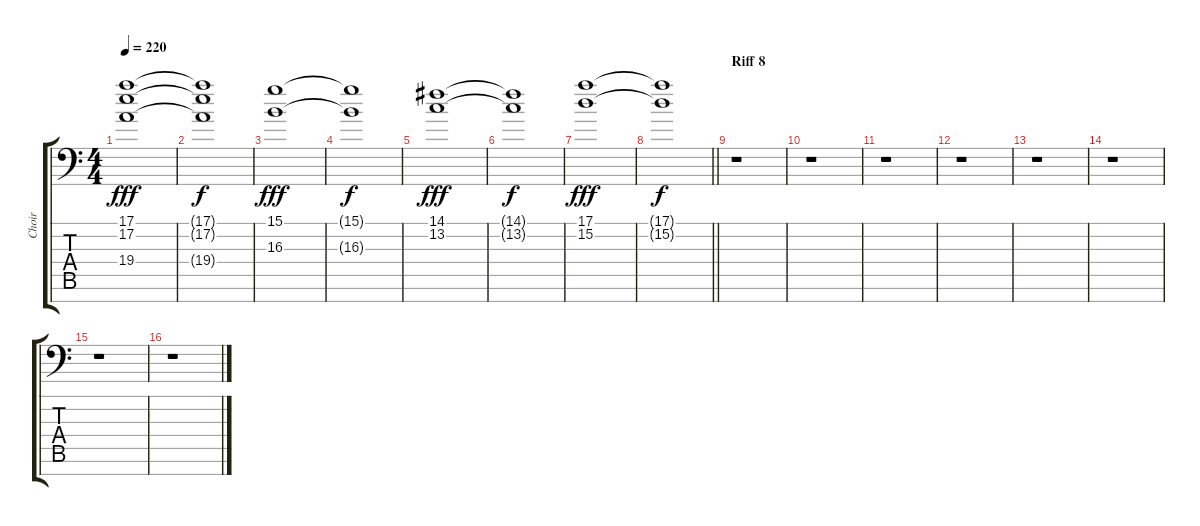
\track ("Choir" "Choir") {instrument lead6voice}
\staff {score tabs}
\tuning (E4 B3 G3 D3 A2 E2 C-1) {hide}
\ts (4 4)
\tempo 220
\clef f4
\ks c
(17.1 17.2 19.4).1{dy fff} |
(17.1{t} 17.2{t} 19.4{t}).1{dy f} |
(15.1 16.3).1{dy fff} |
(15.1{t} 16.3{t}).1{dy f} |
(14.1 13.2).1{dy fff} |
(14.1{t} 13.2{t}).1{dy f} |
(17.1 15.2).1{dy fff} |
\barLineRight lightlight
(17.1{t} 15.2{t}).1{dy f} |
\section ("" "Riff 8")
r.1 |
r.1 |
r.1 |
r.1 |
r.1 |
r.1 |
r.1 |
r.1
